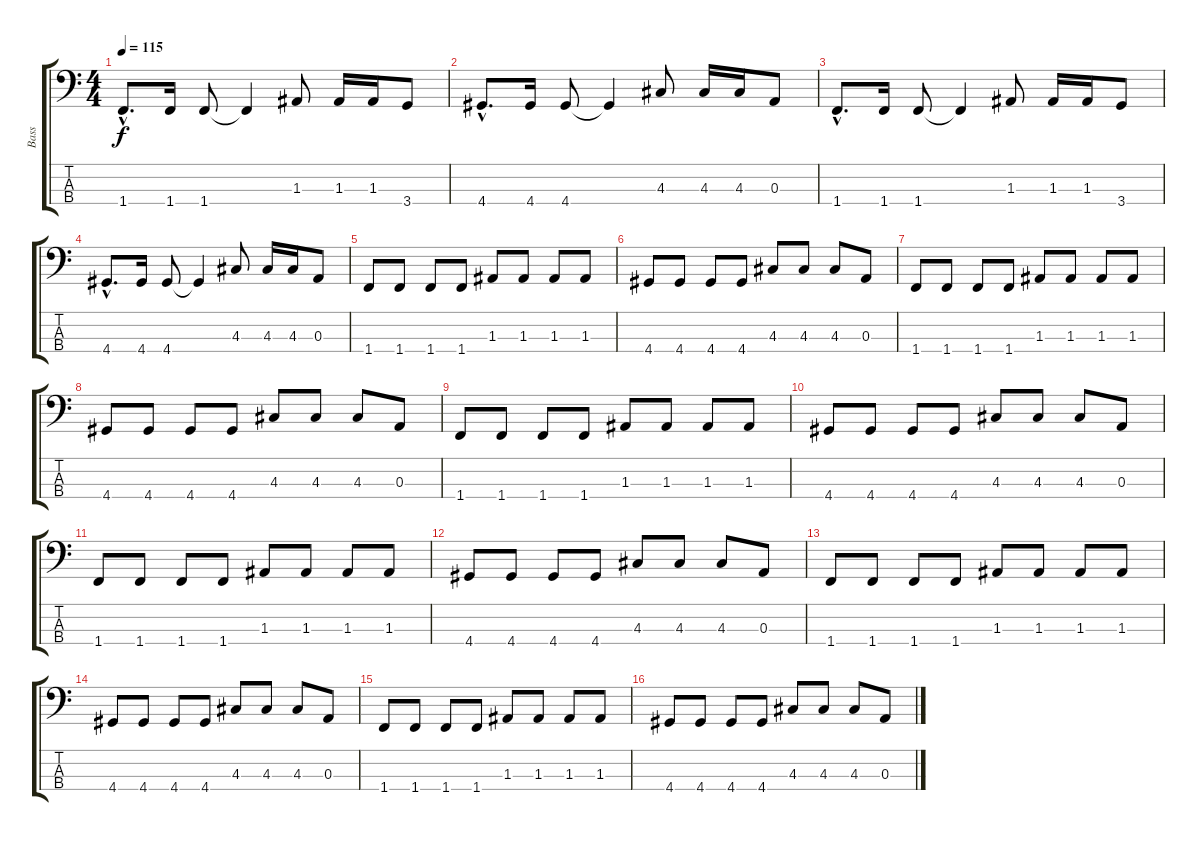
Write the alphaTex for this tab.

\track ("Bass" "Bass") {instrument electricbasspick}
\staff {score tabs}
\tuning (G2 D2 A1 E1) {hide}
\ts (4 4)
\tempo 115
\clef f4
\ks c
1.4{hac}.8{d dy f} 1.4.16 1.4.8 1.4{t}.4 1.3.8 1.3.16 1.3.16 3.4.8 |
4.4{hac}.8{d} 4.4.16 4.4.8 4.4{t}.4 4.3.8 4.3.16 4.3.16 0.3.8 |
1.4{hac}.8{d} 1.4.16 1.4.8 1.4{t}.4 1.3.8 1.3.16 1.3.16 3.4.8 |
4.4{hac}.8{d} 4.4.16 4.4.8 4.4{t}.4 4.3.8 4.3.16 4.3.16 0.3.8 |
1.4.8 1.4.8 1.4.8 1.4.8 1.3.8 1.3.8 1.3.8 1.3.8 |
4.4.8 4.4.8 4.4.8 4.4.8 4.3.8 4.3.8 4.3.8 0.3.8 |
1.4.8 1.4.8 1.4.8 1.4.8 1.3.8 1.3.8 1.3.8 1.3.8 |
4.4.8 4.4.8 4.4.8 4.4.8 4.3.8 4.3.8 4.3.8 0.3.8 |
1.4.8 1.4.8 1.4.8 1.4.8 1.3.8 1.3.8 1.3.8 1.3.8 |
4.4.8 4.4.8 4.4.8 4.4.8 4.3.8 4.3.8 4.3.8 0.3.8 |
1.4.8 1.4.8 1.4.8 1.4.8 1.3.8 1.3.8 1.3.8 1.3.8 |
4.4.8 4.4.8 4.4.8 4.4.8 4.3.8 4.3.8 4.3.8 0.3.8 |
1.4.8 1.4.8 1.4.8 1.4.8 1.3.8 1.3.8 1.3.8 1.3.8 |
4.4.8 4.4.8 4.4.8 4.4.8 4.3.8 4.3.8 4.3.8 0.3.8 |
1.4.8 1.4.8 1.4.8 1.4.8 1.3.8 1.3.8 1.3.8 1.3.8 |
4.4.8 4.4.8 4.4.8 4.4.8 4.3.8 4.3.8 4.3.8 0.3.8
